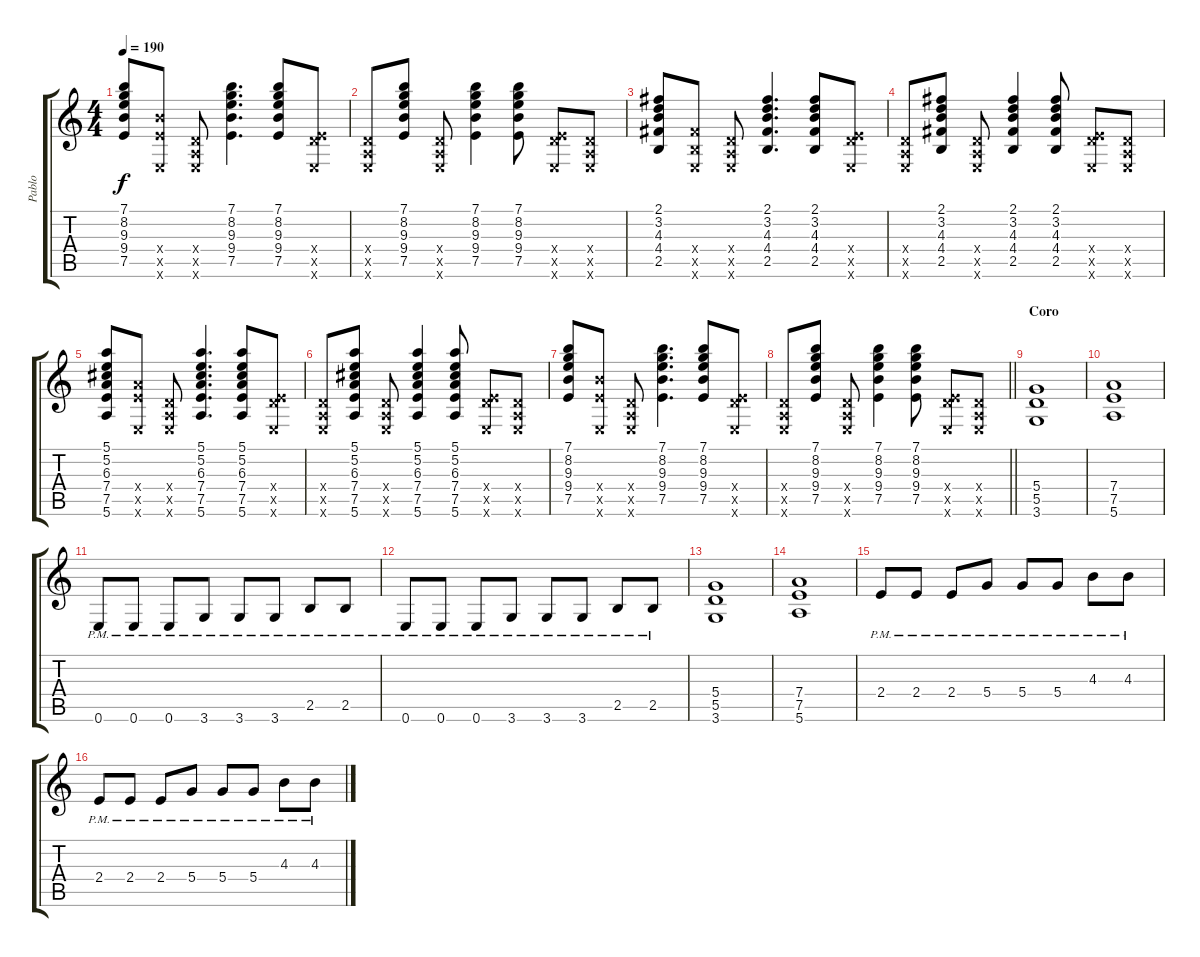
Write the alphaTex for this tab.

\track ("Pablo" "Pablo") {instrument distortionguitar}
\staff {score tabs}
\tuning (E4 B3 G3 D3 A2 E2) {hide}
\ts (4 4)
\tempo 190
\clef g2
\ks c
(7.1 8.2 9.3 9.4 7.5).8{dy f} (9.4{x} 7.5{x} 0.6{x}).8 (0.4{x} 0.5{x} 0.6{x}).8 (7.1 8.2 9.3 9.4 7.5).4{d} (7.1 8.2 9.3 9.4 7.5).8 (0.4{x} 7.5{x} 0.6{x}).8 |
(0.4{x} 0.5{x} 0.6{x}).8 (7.1 8.2 9.3 9.4 7.5).8 (0.4{x} 0.5{x} 0.6{x}).8 (7.1 8.2 9.3 9.4 7.5).4 (7.1 8.2 9.3 9.4 7.5).8 (0.4{x} 7.5{x} 0.6{x}).8 (0.4{x} 0.5{x} 0.6{x}).8 |
(2.1 3.2 4.3 4.4 2.5).8 (4.4{x} 2.5{x} 0.6{x}).8 (0.4{x} 0.5{x} 0.6{x}).8 (2.1 3.2 4.3 4.4 2.5).4{d} (2.1 3.2 4.3 4.4 2.5).8 (0.4{x} 7.5{x} 0.6{x}).8 |
(0.4{x} 0.5{x} 0.6{x}).8 (2.1 3.2 4.3 4.4 2.5).8 (0.4{x} 0.5{x} 0.6{x}).8 (2.1 3.2 4.3 4.4 2.5).4 (2.1 3.2 4.3 4.4 2.5).8 (0.4{x} 7.5{x} 0.6{x}).8 (0.4{x} 0.5{x} 0.6{x}).8 |
(5.1 5.2 6.3 7.4 7.5 5.6).8 (7.4{x} 7.5{x} 0.6{x}).8 (0.4{x} 0.5{x} 0.6{x}).8 (5.1 5.2 6.3 7.4 7.5 5.6).4{d} (5.1 5.2 6.3 7.4 7.5 5.6).8 (0.4{x} 7.5{x} 0.6{x}).8 |
(0.4{x} 0.5{x} 0.6{x}).8 (5.1 5.2 6.3 7.4 7.5 5.6).8 (0.4{x} 0.5{x} 0.6{x}).8 (5.1 5.2 6.3 7.4 7.5 5.6).4 (5.1 5.2 6.3 7.4 7.5 5.6).8 (0.4{x} 7.5{x} 0.6{x}).8 (0.4{x} 0.5{x} 0.6{x}).8 |
(7.1 8.2 9.3 9.4 7.5).8 (9.4{x} 7.5{x} 0.6{x}).8 (0.4{x} 0.5{x} 0.6{x}).8 (7.1 8.2 9.3 9.4 7.5).4{d} (7.1 8.2 9.3 9.4 7.5).8 (0.4{x} 7.5{x} 0.6{x}).8 |
\barLineRight lightlight
(0.4{x} 0.5{x} 0.6{x}).8 (7.1 8.2 9.3 9.4 7.5).8 (0.4{x} 0.5{x} 0.6{x}).8 (7.1 8.2 9.3 9.4 7.5).4 (7.1 8.2 9.3 9.4 7.5).8 (0.4{x} 7.5{x} 0.6{x}).8 (0.4{x} 0.5{x} 0.6{x}).8 |
\section ("" "Coro")
(5.4 5.5 3.6).1{volume 12 instrument distortionguitar} |
(7.4 7.5 5.6).1 |
0.6{pm}.8 0.6{pm}.8 0.6{pm}.8 3.6{pm}.8 3.6{pm}.8 3.6{pm}.8 2.5{pm}.8 2.5{pm}.8 |
0.6{pm}.8 0.6{pm}.8 0.6{pm}.8 3.6{pm}.8 3.6{pm}.8 3.6{pm}.8 2.5{pm}.8 2.5{pm}.8 |
(5.4 5.5 3.6).1 |
(7.4 7.5 5.6).1 |
2.4{pm}.8 2.4{pm}.8 2.4{pm}.8 5.4{pm}.8 5.4{pm}.8 5.4{pm}.8 4.3{pm}.8 4.3{pm}.8 |
2.4{pm}.8 2.4{pm}.8 2.4{pm}.8 5.4{pm}.8 5.4{pm}.8 5.4{pm}.8 4.3{pm}.8 4.3{pm}.8
